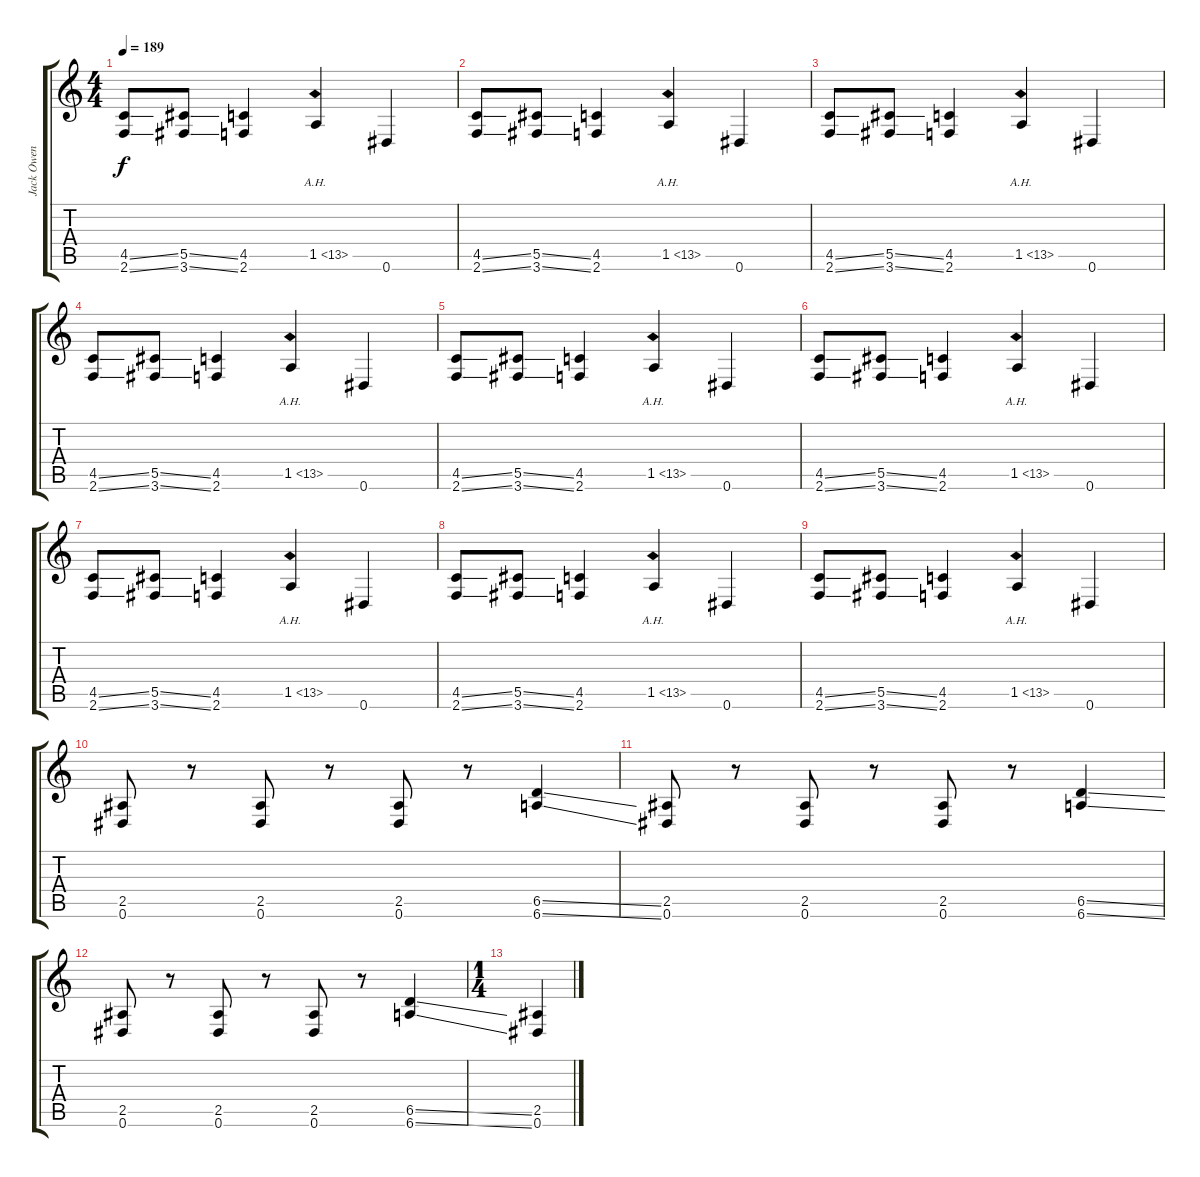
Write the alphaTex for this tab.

\track ("Jack Owen" "Jack Owen") {instrument distortionguitar}
\staff {score tabs}
\tuning (Eb4 Bb3 Gb3 Db3 Ab2 Eb2) {hide}
\ts (4 4)
\tempo 189
\clef g2
\ks c
(4.5{ss} 2.6{ss}).8{dy f} (5.5{ss} 3.6{ss}).8 (4.5 2.6).4 1.5{ah 12}.4 0.6.4 |
(4.5{ss} 2.6{ss}).8 (5.5{ss} 3.6{ss}).8 (4.5 2.6).4 1.5{ah 12}.4 0.6.4 |
(4.5{ss} 2.6{ss}).8 (5.5{ss} 3.6{ss}).8 (4.5 2.6).4 1.5{ah 12}.4 0.6.4 |
(4.5{ss} 2.6{ss}).8 (5.5{ss} 3.6{ss}).8 (4.5 2.6).4 1.5{ah 12}.4 0.6.4 |
(4.5{ss} 2.6{ss}).8 (5.5{ss} 3.6{ss}).8 (4.5 2.6).4 1.5{ah 12}.4 0.6.4 |
(4.5{ss} 2.6{ss}).8 (5.5{ss} 3.6{ss}).8 (4.5 2.6).4 1.5{ah 12}.4 0.6.4 |
(4.5{ss} 2.6{ss}).8 (5.5{ss} 3.6{ss}).8 (4.5 2.6).4 1.5{ah 12}.4 0.6.4 |
(4.5{ss} 2.6{ss}).8 (5.5{ss} 3.6{ss}).8 (4.5 2.6).4 1.5{ah 12}.4 0.6.4 |
(4.5{ss} 2.6{ss}).8 (5.5{ss} 3.6{ss}).8 (4.5 2.6).4 1.5{ah 12}.4 0.6.4 |
(2.5 0.6).8 r.8 (2.5 0.6).8 r.8 (2.5 0.6).8 r.8 (6.5{ss} 6.6{ss}).4 |
(2.5 0.6).8 r.8 (2.5 0.6).8 r.8 (2.5 0.6).8 r.8 (6.5{ss} 6.6{ss}).4 |
(2.5 0.6).8 r.8 (2.5 0.6).8 r.8 (2.5 0.6).8 r.8 (6.5{ss} 6.6{ss}).4 |
\ts (1 4)
(2.5 0.6).4
